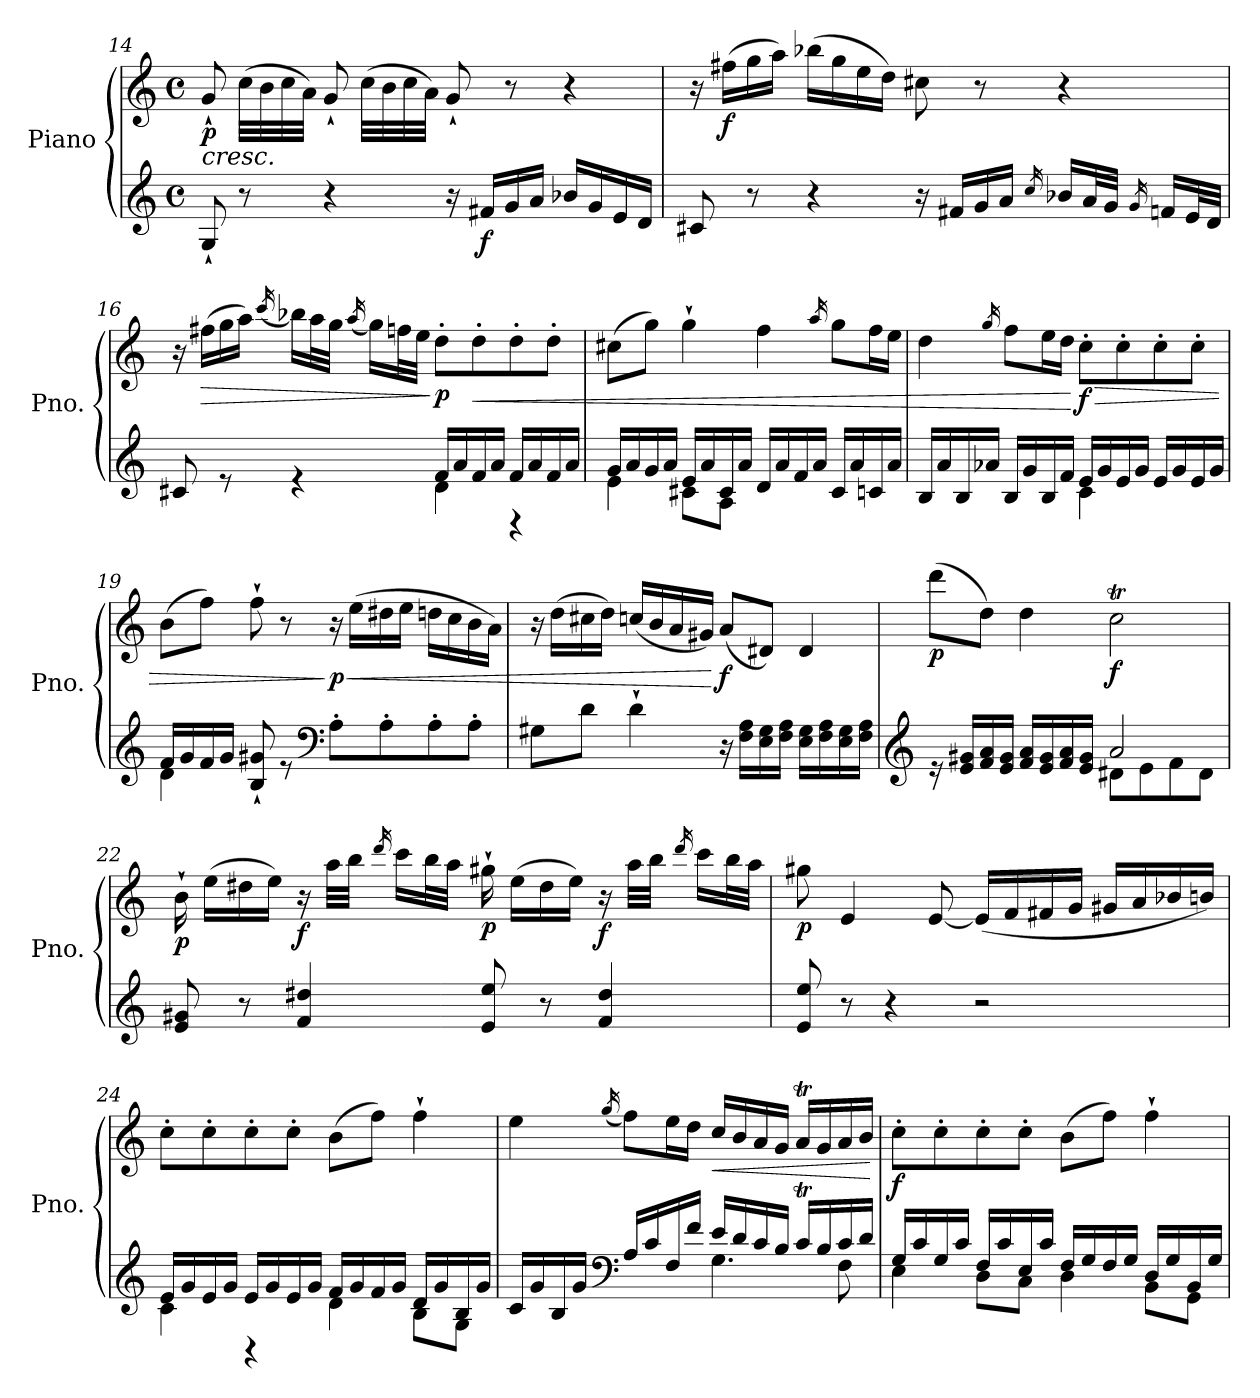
**kern	**kern	**dynam
*part1	*part1	*part1
*staff2	*staff1	*staff1/2
*I"Piano	*	*
*I'Pno.	*	*
!!LO:LB:g=z
*clefG2	*clefG2	*
*k[]	*k[]	*
*M4/4	*M4/4	*
*met(c)	*met(c)	*
=14	=14	=14
!	!	!LO:HP:b
!	!	!LO:DY:n=1:b
8G`/	8g`/	< p
8r	(32cc\LLL	.
.	32b\	.
.	32cc\	.
.	32a\JJJ)	.
4r	8g`/	.
.	(32cc\LLL	.
.	32b\	.
.	32cc\	.
.	32a\JJJ)	.
16r	8g`/	.
!	!	!LO:DY:n=2:b=2
16f#X/LL	.	f
16g/	8r	[
16a/JJ	.	.
16b-X/LL	4r	.
16g/	.	.
16e/	.	.
16d/JJ	.	.
=15	=15	=15
8c#X/	16r	.
!	!	!LO:DY:b
.	(16ff#X\LL	f
8r	16gg\	.
.	16aa\JJ)	.
4r	(16bb-X\LL	.
.	16gg\	.
.	16ee\	.
.	16dd\JJ)	.
16r	8cc#X\	.
16f#X/LL	.	.
16g/	8r	.
16a/JJ	.	.
16qcc/	.	.
16b-X/LL	4r	.
32a/L	.	.
32g/JJJ	.	.
16qg/	.	.
16fn/LL	.	.
32e/L	.	.
32d/JJJ	.	.
!!LO:LB:g=z
=16	=16	=16
*^	*	*
8c#X/	2ryy	16r	.
!	!	!	!LO:HP:b
.	.	(16ff#X\LL	>
8re	.	16gg\	.
.	.	16aa\JJ)	.
.	.	(16qccc/	.
4re	.	16bb-X\LL)	.
.	.	32aa\L	.
.	.	32gg\JJJ	.
.	.	(16qaa/	.
.	.	16gg\LL)	.
.	.	32ffn\L	.
.	.	32ee\JJJ	.
!	!	!	!LO:DY:n=1:b
4d\	16f/LL	8dd'\L	] p
.	16a/	.	.
!	!	!	!LO:HP:b
.	16f/	8dd'\	<
.	16a/JJ	.	.
4rD	16f/LL	8dd'\	.
.	16a/	.	.
.	16f/	8dd'\J	.
.	16a/JJ	.	.
=17	=17	=17	=17
4e\	16g/LL	(8cc#X\L	.
.	16a/	.	.
.	16g/	8gg\J)	.
.	16a/JJ	.	.
8c#X\L	16e/LL	4gg`\	.
.	16a/	.	.
8A\J	16c#/	.	.
.	16a/JJ	.	.
2rDyy	16d/LL	4ff\	.
.	16a/	.	.
.	16f/	.	.
.	16a/JJ	.	.
.	.	16qaa/	.
.	16c#/LL	8gg\L	.
.	16a/	.	.
.	16cn/	16ff\L	.
.	16a/JJ	16ee\JJ	.
!!LO:LB:g=z
=18	=18	=18	=18
16B/LL	2ryy	4dd\	.
16a/	.	.	.
16B/	.	.	.
16a-X/JJ	.	.	.
.	.	16qgg/	.
16B/LL	.	8ff\L	.
16g/	.	.	.
16B/	.	16ee\L	.
16f/JJ	.	16dd\JJ	.
!	!	!	!LO:HP:n=1:b
!	!	!	!LO:DY:n=1:b
16e/LL	4c\	8cc'\L	[ > f
16g/	.	.	.
16e/	.	8cc'\	.
16g/JJ	.	.	.
16e/LL	4ryy	8cc'\	.
16g/	.	.	.
16e/	.	8cc'\J	.
16g/JJ	.	.	.
=19	=19	=19	=19
16f/LL	4d\	(8b\L	.
16g/	.	.	.
16f/	.	8ff\J)	.
16g/JJ	.	.	.
8B/` 8g#X/`	2.ryy	8ff`\	.
8re	.	8r	.
*clefF4	*	*	*
!	!	!	!LO:HP:n=1:b
!	!	!	!LO:DY:n=1:b
8A'\L	.	16r	] < p
.	.	(16ee\LL	.
8A'\	.	16dd#X\	.
.	.	16ee\JJ	.
8A'\	.	16ddn\LL	.
.	.	16cc\	.
8A'\J	.	16b\	.
.	.	16a\JJ)	.
*v	*v	*	*
!!LO:LB:g=z
=20	=20	=20
8G#X\L	16r	.
.	(16dd\LL	.
8d\J	16cc#X\	.
.	16dd\JJ)	.
4d`\	(16ccn/LL	.
.	16b/	.
.	16a/	.
.	16g#X/JJ)	.
!	!	!LO:DY:n=1:b
16r	(8a/L	[ f
16F\ 16A\LL	.	.
16E\ 16G#\	8d#X/J)	.
16F\ 16A\JJ	.	.
16E\ 16G#\LL	4d#/	.
16F\ 16A\	.	.
16E\ 16G#\	.	.
16F\ 16A\JJ	.	.
=21	=21	=21
*clefG2	*	*
*^	*	*
!	!	!	!LO:DY:b
16re	2ryy	(8ddd\L	p
16e/ 16g#X/LL	.	.	.
16f/ 16a/	.	8dd\J)	.
16e/ 16g#/JJ	.	.	.
16f/ 16a/LL	.	4dd\	.
16e/ 16g#/	.	.	.
16f/ 16a/	.	.	.
16e/ 16g#/JJ	.	.	.
!	!	!	!LO:DY:b
8d#X\L	2a/	2ccT\	f
8e\	.	.	.
8f\	.	.	.
8d#\J	.	.	.
*v	*v	*	*
!!LO:PB:g=z
=22	=22	=22
!	!	!LO:DY:b
8e/ 8g#X/	16b`\	p
.	(16ee\LL	.
8r	16dd#X\	.
.	16ee\JJ)	.
!	!	!LO:DY:b
4f/ 4dd#X/	16r	f
.	32aa\LLL	.
.	32bb\JJJ	.
.	16qddd/	.
.	16ccc\LL	.
.	32bb\L	.
.	32aa\JJJ	.
!	!	!LO:DY:b
8e/ 8ee/	16gg#X`\	p
.	(16ee\LL	.
8r	16dd#\	.
.	16ee\JJ)	.
!	!	!LO:DY:b
4f/ 4dd#/	16r	f
.	32aa\LLL	.
.	32bb\JJJ	.
.	16qddd/	.
.	16ccc\LL	.
.	32bb\L	.
.	32aa\JJJ	.
=23	=23	=23
!	!	!LO:DY:b
8e/ 8ee/	8gg#X\	p
8r	4e/	.
4r	.	.
.	[8e/	.
2r	(16e/LL]	.
.	16f/	.
.	16f#X/	.
.	16g/JJ	.
.	16g#X/LL	.
.	16a/	.
.	16b-X/	.
.	16bn/JJ)	.
!!LO:LB:g=z
=24	=24	=24
*^	*	*
4c\	16e/LL	8cc'\L	.
.	16g/	.	.
.	16e/	8cc'\	.
.	16g/JJ	.	.
4rBB	16e/LL	8cc'\	.
.	16g/	.	.
.	16e/	8cc'\J	.
.	16g/JJ	.	.
4d\	16f/LL	(8b\L	.
.	16g/	.	.
.	16f/	8ff\J)	.
.	16g/JJ	.	.
8B\L	16d/LL	4ff`\	.
.	16g/	.	.
8G\J	16B/	.	.
.	16g/JJ	.	.
=25	=25	=25	=25
16c/LL	2ryy	4ee\	.
16g/	.	.	.
16B/	.	.	.
16g/JJ	.	.	.
*clefF4	*	*	*
.	.	(16qgg/	.
16A/LL	.	8ff\L)	.
16c/	.	.	.
16F/	.	16ee\L	.
16f/JJ	.	16dd\JJ	.
!	!	!	!LO:HP:b
16e/LL	4.G\	16cc/LL	<
16d/	.	16b/	.
16c/	.	16a/	.
16B/JJ	.	16g/JJ	.
16cT/LL	.	16aT/LL	.
16B/	.	16g/	.
16c/	8F\	16a/	.
16d/JJ	.	16b/JJ	.
*v	*v	*	*
.	.	[
!!LO:LB:g=z
=26	=26	=26
*^	*	*
!	!	!	!LO:DY:b
4E\	16G/LL	8cc'\L	f
.	16c/	.	.
.	16G/	8cc'\	.
.	16c/JJ	.	.
8D\L	16F/LL	8cc'\	.
.	16c/	.	.
8C\J	16E/	8cc'\J	.
.	16c/JJ	.	.
4D\	16F/LL	(8b\L	.
.	16G/	.	.
.	16F/	8ff\J)	.
.	16G/JJ	.	.
8BB\L	16D/LL	4ff`\	.
.	16G/	.	.
8GG\J	16BB/	.	.
.	16G/JJ	.	.
*v	*v	*	*
=	=	=
*-	*-	*-
